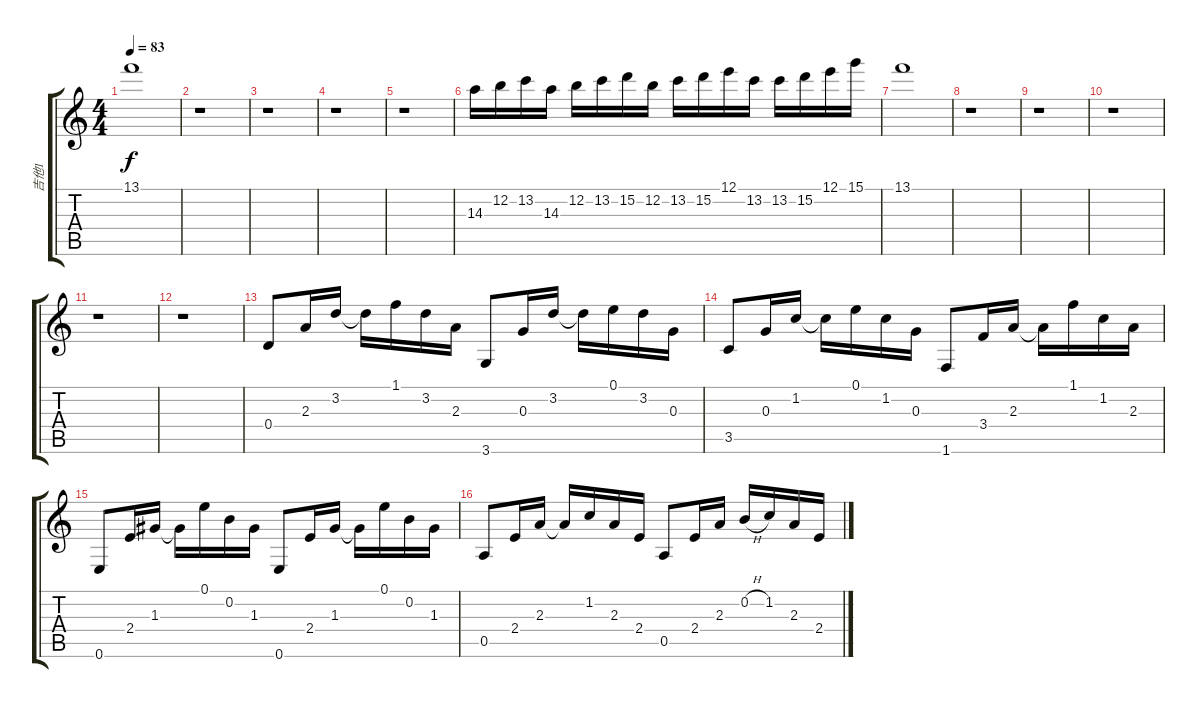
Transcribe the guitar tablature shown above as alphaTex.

\track ("吉他1" "吉他1") {instrument electricguitarclean}
\staff {score tabs}
\tuning (E4 B3 G3 D3 A2 E2) {hide}
\ts (4 4)
\tempo 83
\clef g2
\ks c
13.1.1{dy f} |
r.1 |
r.1 |
r.1 |
r.1 |
14.3.16 12.2.16 13.2.16 14.3.16 12.2.16 13.2.16 15.2.16 12.2.16 13.2.16 15.2.16 12.1.16 13.2.16 13.2.16 15.2.16 12.1.16 15.1.16 |
13.1.1 |
r.1 |
r.1 |
r.1 |
r.1 |
r.1 |
0.4.8 2.3.16 3.2.16 3.2{t}.16 1.1.16 3.2.16 2.3.16 3.6.8 0.3.16 3.2.16 3.2{t}.16 0.1.16 3.2.16 0.3.16 |
3.5.8 0.3.16 1.2.16 1.2{t}.16 0.1.16 1.2.16 0.3.16 1.6.8 3.4.16 2.3.16 2.3{t}.16 1.1.16 1.2.16 2.3.16 |
0.6.8 2.4.16 1.3.16 1.3{t}.16 0.1.16 0.2.16 1.3.16 0.6.8 2.4.16 1.3.16 1.3{t}.16 0.1.16 0.2.16 1.3.16 |
0.5.8 2.4.16 2.3.16 2.3{t}.16 1.2.16 2.3.16 2.4.16 0.5.8 2.4.16 2.3.16 0.2{h}.16 1.2.16 2.3.16 2.4.16
